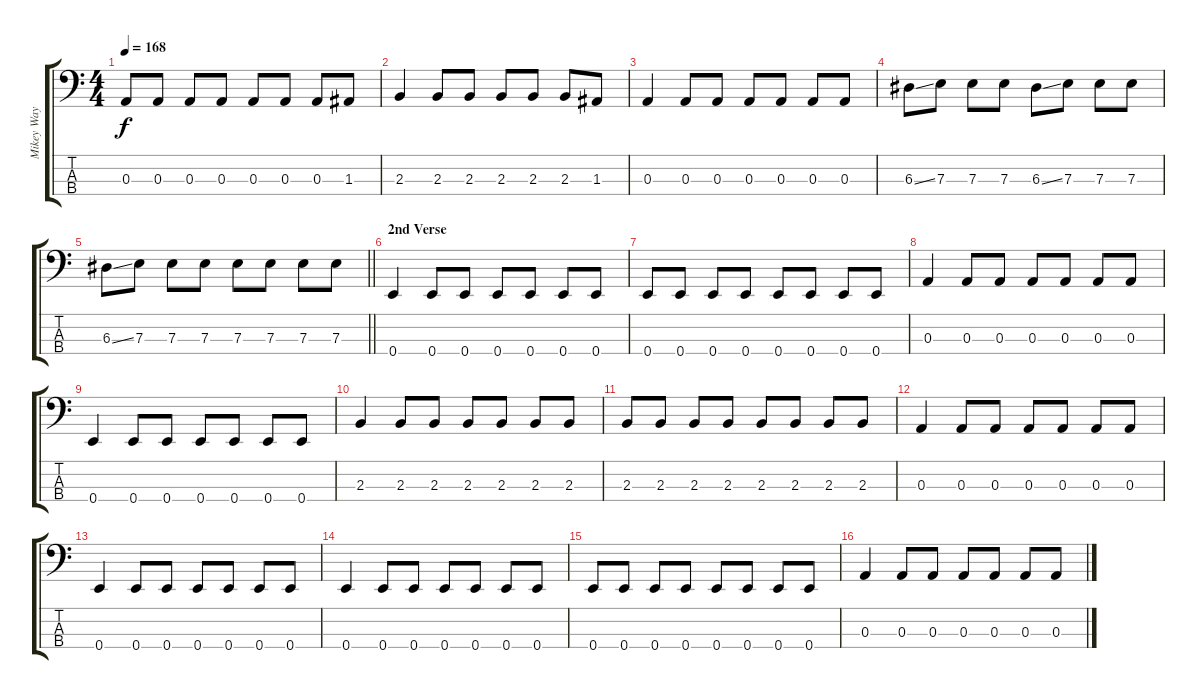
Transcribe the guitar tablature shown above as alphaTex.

\track ("Mikey Way" "Mikey Way") {instrument electricbasspick}
\staff {score tabs}
\tuning (G2 D2 A1 E1) {hide}
\ts (4 4)
\tempo 168
\clef f4
\ks c
0.3.8{dy f} 0.3.8 0.3.8 0.3.8 0.3.8 0.3.8 0.3.8 1.3.8 |
2.3.4 2.3.8 2.3.8 2.3.8 2.3.8 2.3.8 1.3.8 |
0.3.4 0.3.8 0.3.8 0.3.8 0.3.8 0.3.8 0.3.8 |
6.3{ss}.8 7.3.8 7.3.8 7.3.8 6.3{ss}.8 7.3.8 7.3.8 7.3.8 |
\barLineRight lightlight
6.3{ss}.8 7.3.8 7.3.8 7.3.8 7.3.8 7.3.8 7.3.8 7.3.8 |
\section ("" "2nd Verse")
0.4.4 0.4.8 0.4.8 0.4.8 0.4.8 0.4.8 0.4.8 |
0.4.8 0.4.8 0.4.8 0.4.8 0.4.8 0.4.8 0.4.8 0.4.8 |
0.3.4 0.3.8 0.3.8 0.3.8 0.3.8 0.3.8 0.3.8 |
0.4.4 0.4.8 0.4.8 0.4.8 0.4.8 0.4.8 0.4.8 |
2.3.4 2.3.8 2.3.8 2.3.8 2.3.8 2.3.8 2.3.8 |
2.3.8 2.3.8 2.3.8 2.3.8 2.3.8 2.3.8 2.3.8 2.3.8 |
0.3.4 0.3.8 0.3.8 0.3.8 0.3.8 0.3.8 0.3.8 |
0.4.4 0.4.8 0.4.8 0.4.8 0.4.8 0.4.8 0.4.8 |
0.4.4 0.4.8 0.4.8 0.4.8 0.4.8 0.4.8 0.4.8 |
0.4.8 0.4.8 0.4.8 0.4.8 0.4.8 0.4.8 0.4.8 0.4.8 |
0.3.4 0.3.8 0.3.8 0.3.8 0.3.8 0.3.8 0.3.8
